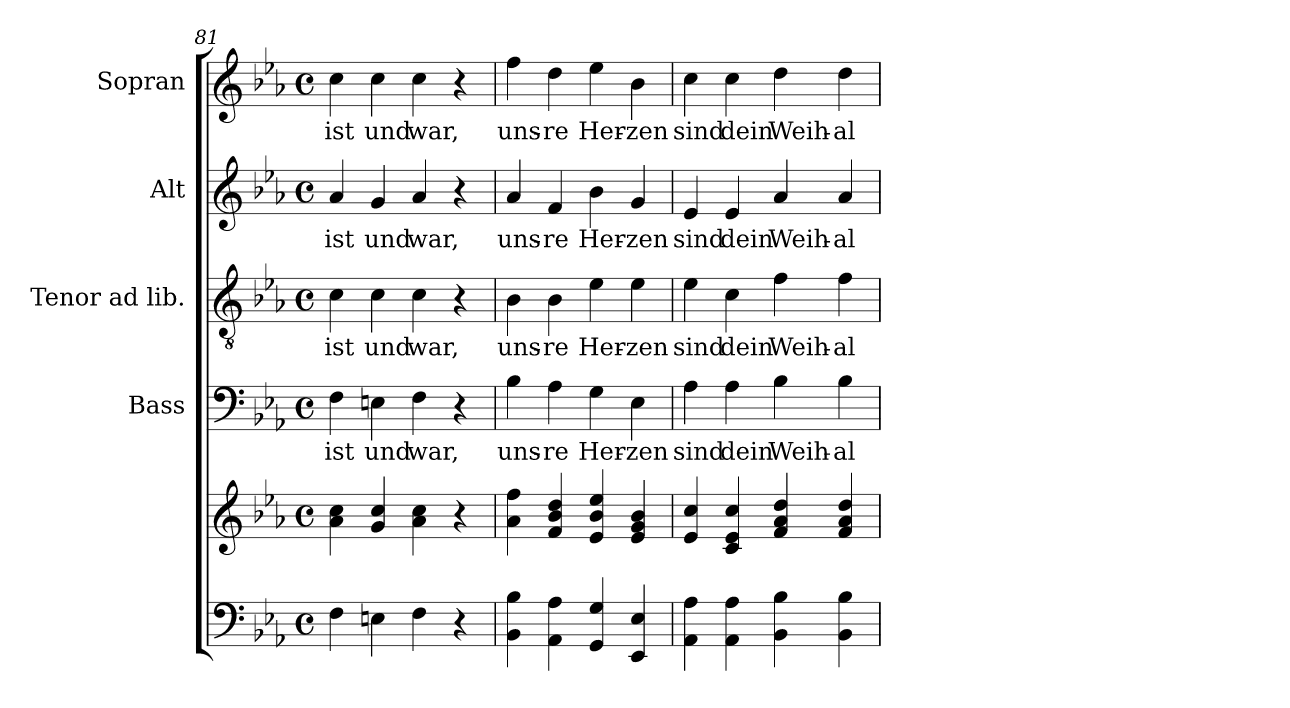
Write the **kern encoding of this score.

**kern	**kern	**kern	**text	**kern	**text	**kern	**text	**kern	**text
*part5	*part5	*part4	*part4	*part3	*part3	*part2	*part2	*part1	*part1
*staff6	*staff5	*staff4	*staff4	*staff3	*staff3	*staff2	*staff2	*staff1	*staff1
*	*	*I"Bass	*	*I"Tenor ad lib.	*	*I"Alt	*	*I"Sopran	*
*	*	*I'B.	*	*I'T.	*	*I'A.	*	*I'S.	*
*clefF4	*clefG2	*clefF4	*	*clefGv2	*	*clefG2	*	*clefG2	*
*k[b-e-a-]	*k[b-e-a-]	*k[b-e-a-]	*	*k[b-e-a-]	*	*k[b-e-a-]	*	*k[b-e-a-]	*
*E-:	*E-:	*E-:	*	*E-:	*	*E-:	*	*E-:	*
*M4/4	*M4/4	*M4/4	*	*M4/4	*	*M4/4	*	*M4/4	*
*met(c)	*met(c)	*met(c)	*	*met(c)	*	*met(c)	*	*met(c)	*
=81	=81	=81	=81	=81	=81	=81	=81	=81	=81
!	!	!	!LO:LY:b	!	!LO:LY:b	!	!LO:LY:b	!	!LO:LY:b
4F\	4a-\ 4cc\	4F\	ist	4c\	ist	4a-/	ist	4cc\	ist
!	!	!	!LO:LY:b	!	!LO:LY:b	!	!LO:LY:b	!	!LO:LY:b
4En\	4g/ 4cc/	4En\	und	4c\	und	4g/	und	4cc\	und
!	!	!	!LO:LY:b	!	!LO:LY:b	!	!LO:LY:b	!	!LO:LY:b
4F\	4a-\ 4cc\	4F\	war,	4c\	war,	4a-/	war,	4cc\	war,
4r	4r	4r	.	4r	.	4r	.	4r	.
!!LO:LB:g=z
=82	=82	=82	=82	=82	=82	=82	=82	=82	=82
!	!	!	!LO:LY:b	!	!LO:LY:b	!	!LO:LY:b	!	!LO:LY:b
4BB-\ 4B-\	4a-\ 4ff\	4B-\	uns-	4B-\	uns-	4a-/	uns-	4ff\	uns-
!	!	!	!LO:LY:b	!	!LO:LY:b	!	!LO:LY:b	!	!LO:LY:b
4AA-\ 4A-\	4f/ 4b-/ 4dd/	4A-\	-re	4B-\	-re	4f/	-re	4dd\	-re
!	!	!	!LO:LY:b	!	!LO:LY:b	!	!LO:LY:b	!	!LO:LY:b
4GG/ 4G/	4e-/ 4b-/ 4ee-/	4G\	Her-	4e-\	Her-	4b-\	Her-	4ee-\	Her-
!	!	!	!LO:LY:b	!	!LO:LY:b	!	!LO:LY:b	!	!LO:LY:b
4EE-/ 4E-/	4e-/ 4g/ 4b-/	4E-\	-zen	4e-\	-zen	4g/	-zen	4b-\	-zen
=83	=83	=83	=83	=83	=83	=83	=83	=83	=83
!	!	!	!LO:LY:b	!	!LO:LY:b	!	!LO:LY:b	!	!LO:LY:b
4AA-\ 4A-\	4e-/ 4cc/	4A-\	sind	4e-\	sind	4e-/	sind	4cc\	sind
!	!	!	!LO:LY:b	!	!LO:LY:b	!	!LO:LY:b	!	!LO:LY:b
4AA-\ 4A-\	4c/ 4e-/ 4cc/	4A-\	dein	4c\	dein	4e-/	dein	4cc\	dein
!	!	!	!LO:LY:b	!	!LO:LY:b	!	!LO:LY:b	!	!LO:LY:b
4BB-\ 4B-\	4f/ 4a-/ 4dd/	4B-\	Weih-	4f\	Weih-	4a-/	Weih-	4dd\	Weih-
!	!	!	!LO:LY:b	!	!LO:LY:b	!	!LO:LY:b	!	!LO:LY:b
4BB-\ 4B-\	4f/ 4a-/ 4dd/	4B-\	-al-	4f\	-al-	4a-/	-al-	4dd\	-al-
=	=	=	=	=	=	=	=	=	=
*-	*-	*-	*-	*-	*-	*-	*-	*-	*-
